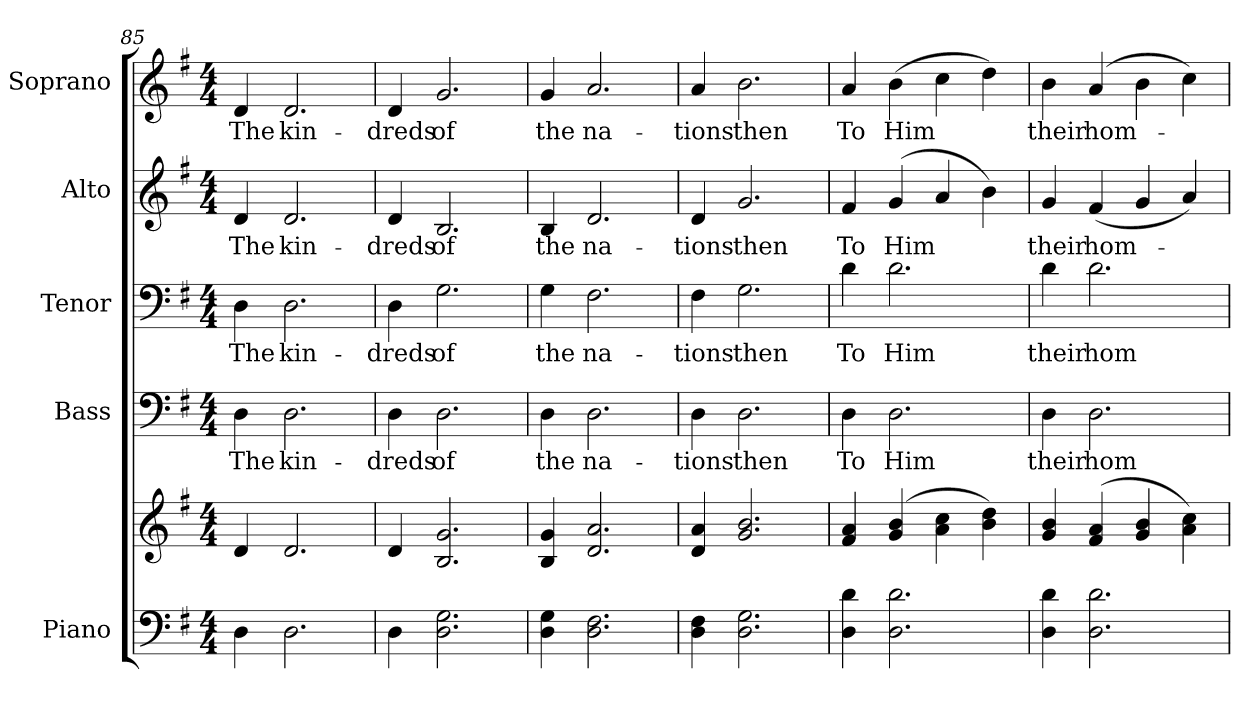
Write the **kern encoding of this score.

**kern	**kern	**kern	**text	**kern	**text	**kern	**text	**kern	**text
*part5	*part5	*part4	*part4	*part3	*part3	*part2	*part2	*part1	*part1
*staff6	*staff5	*staff4	*staff4	*staff3	*staff3	*staff2	*staff2	*staff1	*staff1
*I"Piano	*	*I"Bass	*	*I"Tenor	*	*I"Alto	*	*I"Soprano	*
*I'Pno.	*	*I'B.	*	*I'T.	*	*I'A.	*	*I'S.	*
*clefF4	*clefG2	*clefF4	*	*clefF4	*	*clefG2	*	*clefG2	*
*k[f#]	*k[f#]	*k[f#]	*	*k[f#]	*	*k[f#]	*	*k[f#]	*
*G:	*G:	*G:	*	*G:	*	*G:	*	*G:	*
*M4/4	*M4/4	*M4/4	*	*M4/4	*	*M4/4	*	*M4/4	*
=85	=85	=85	=85	=85	=85	=85	=85	=85	=85
!	!	!	!LO:LY:b:color=#000000	!	!	!	!	!	!
!	!	!	!	!	!LO:LY:b:color=#000000	!	!	!	!
!	!	!	!	!	!	!	!LO:LY:b:color=#000000	!	!
!	!	!	!	!	!	!	!	!	!LO:LY:b:color=#000000
4Di\	4di/	4Di\	The	4Di\	The	4di/	The	4di/	The
!	!	!	!LO:LY:b:color=#000000	!	!	!	!	!	!
!	!	!	!	!	!LO:LY:b:color=#000000	!	!	!	!
!	!	!	!	!	!	!	!LO:LY:b:color=#000000	!	!
!	!	!	!	!	!	!	!	!	!LO:LY:b:color=#000000
2.Di\	2.di/	2.Di\	kin-	2.Di\	kin-	2.di/	kin-	2.di/	kin-
!!LO:PB:g=z
=86	=86	=86	=86	=86	=86	=86	=86	=86	=86
!	!	!	!LO:LY:b:color=#000000	!	!	!	!	!	!
!	!	!	!	!	!LO:LY:b:color=#000000	!	!	!	!
!	!	!	!	!	!	!	!LO:LY:b:color=#000000	!	!
!	!	!	!	!	!	!	!	!	!LO:LY:b:color=#000000
4Di\	4di/	4Di\	-dreds	4Di\	-dreds	4di/	-dreds	4di/	-dreds
!	!	!	!LO:LY:b:color=#000000	!	!	!	!	!	!
!	!	!	!	!	!LO:LY:b:color=#000000	!	!	!	!
!	!	!	!	!	!	!	!LO:LY:b:color=#000000	!	!
!	!	!	!	!	!	!	!	!	!LO:LY:b:color=#000000
2.Di\ 2.Gi	2.Bi/ 2.gi	2.Di\	of	2.Gi\	of	2.Bi/	of	2.gi/	of
=87	=87	=87	=87	=87	=87	=87	=87	=87	=87
!	!	!	!LO:LY:b:color=#000000	!	!	!	!	!	!
!	!	!	!	!	!LO:LY:b:color=#000000	!	!	!	!
!	!	!	!	!	!	!	!LO:LY:b:color=#000000	!	!
!	!	!	!	!	!	!	!	!	!LO:LY:b:color=#000000
4Di\ 4Gi	4Bi/ 4gi	4Di\	the	4Gi\	the	4Bi/	the	4gi/	the
!	!	!	!LO:LY:b:color=#000000	!	!	!	!	!	!
!	!	!	!	!	!LO:LY:b:color=#000000	!	!	!	!
!	!	!	!	!	!	!	!LO:LY:b:color=#000000	!	!
!	!	!	!	!	!	!	!	!	!LO:LY:b:color=#000000
2.Di\ 2.F#i	2.di/ 2.ai	2.Di\	na-	2.F#i\	na-	2.di/	na-	2.ai/	na-
=88	=88	=88	=88	=88	=88	=88	=88	=88	=88
!	!	!	!LO:LY:b:color=#000000	!	!	!	!	!	!
!	!	!	!	!	!LO:LY:b:color=#000000	!	!	!	!
!	!	!	!	!	!	!	!LO:LY:b:color=#000000	!	!
!	!	!	!	!	!	!	!	!	!LO:LY:b:color=#000000
4Di\ 4F#i	4di/ 4ai	4Di\	-tions	4F#i\	-tions	4di/	-tions	4ai/	-tions
!	!	!	!LO:LY:b:color=#000000	!	!	!	!	!	!
!	!	!	!	!	!LO:LY:b:color=#000000	!	!	!	!
!	!	!	!	!	!	!	!LO:LY:b:color=#000000	!	!
!	!	!	!	!	!	!	!	!	!LO:LY:b:color=#000000
2.Di\ 2.Gi	2.gi/ 2.bi	2.Di\	then	2.Gi\	then	2.gi/	then	2.bi\	then
=89	=89	=89	=89	=89	=89	=89	=89	=89	=89
!	!	!	!LO:LY:b:color=#000000	!	!	!	!	!	!
!	!	!	!	!	!LO:LY:b:color=#000000	!	!	!	!
!	!	!	!	!	!	!	!LO:LY:b:color=#000000	!	!
!	!	!	!	!	!	!	!	!	!LO:LY:b:color=#000000
4Di\ 4di	4f#i/ 4ai	4Di\	To	4di\	To	4f#i/	To	4ai/	To
!	!	!	!LO:LY:b:color=#000000	!	!	!	!	!	!
!	!	!	!	!	!LO:LY:b:color=#000000	!	!	!	!
!	!	!	!	!	!	!	!LO:LY:b:color=#000000	!	!
!	!	!	!	!	!	!	!	!	!LO:LY:b:color=#000000
2.Di\ 2.di	(4gi/ 4bi	2.Di\	Him	2.di\	Him	(4gi/	Him	(4bi\	Him
.	4ai\ 4cci	.	.	.	.	4ai/	.	4cci\	.
.	4bi\ 4ddi)	.	.	.	.	4bi\)	.	4ddi\)	.
=90	=90	=90	=90	=90	=90	=90	=90	=90	=90
!	!	!	!LO:LY:b:color=#000000	!	!	!	!	!	!
!	!	!	!	!	!LO:LY:b:color=#000000	!	!	!	!
!	!	!	!	!	!	!	!LO:LY:b:color=#000000	!	!
!	!	!	!	!	!	!	!	!	!LO:LY:b:color=#000000
4Di\ 4di	4gi/ 4bi	4Di\	their	4di\	their	4gi/	their	4bi\	their
!	!	!	!LO:LY:b:color=#000000	!	!	!	!	!	!
!	!	!	!	!	!LO:LY:b:color=#000000	!	!	!	!
!	!	!	!	!	!	!	!LO:LY:b:color=#000000	!	!
!	!	!	!	!	!	!	!	!	!LO:LY:b:color=#000000
2.Di\ 2.di	(4f#i/ 4ai	2.Di\	hom-	2.di\	hom-	(4f#i/	hom-	(4ai/	hom-
.	4gi/ 4bi	.	.	.	.	4gi/	.	4bi\	.
.	4ai\ 4cci)	.	.	.	.	4ai/)	.	4cci\)	.
=	=	=	=	=	=	=	=	=	=
*-	*-	*-	*-	*-	*-	*-	*-	*-	*-
